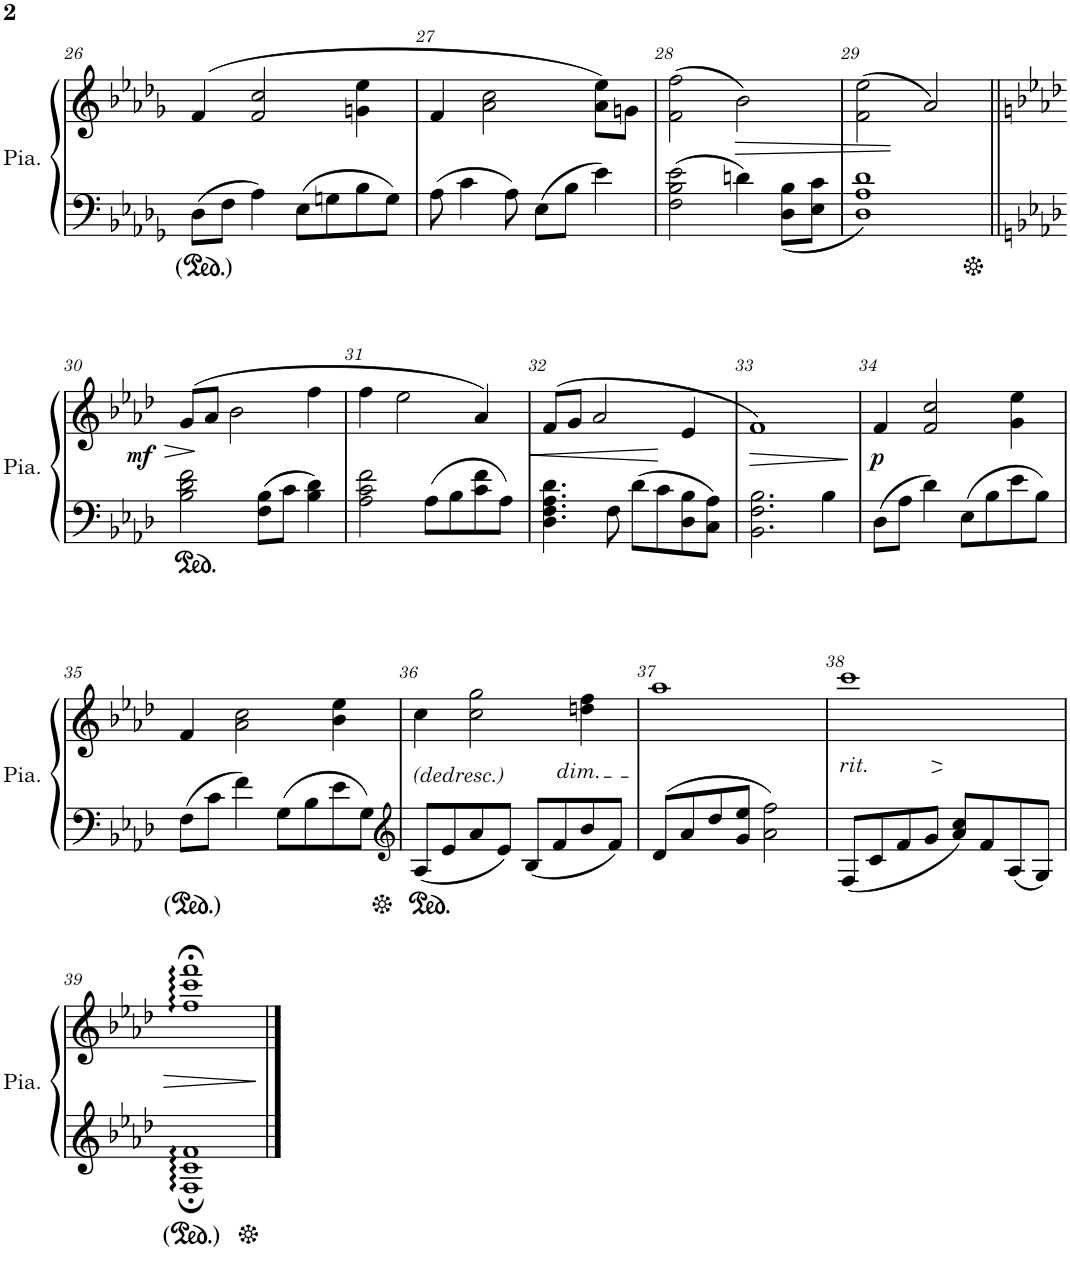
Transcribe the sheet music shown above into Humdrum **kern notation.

**kern	**kern	**dynam
*part1	*part1	*part1
*staff2	*staff1	*staff1/2
*I"Piano	*	*
*I'Pia.	*	*
!!LO:PB:g=z
*clefF4	*clefG2	*
*k[b-e-a-d-g-]	*k[b-e-a-d-g-]	*
*M4/4	*M4/4	*
*met(c)	*met(c)	*
=26	=26	=26
8D-\L	(4f/	.
8F\J	.	.
4A-\	2f/ 2cc/	.
8E-\L	.	.
8Gn\	.	.
8B-\	4gn\ 4ee-\	.
8G\J	.	.
=27	=27	=27
8A-\	4f/	.
4c\	.	.
.	2a-\ 2cc\	.
8A-\	.	.
8E-\L	.	.
8B-\J	.	.
4e-\	8a-\ 8ee-\L)	.
.	8gn\J	.
=28	=28	=28
2F\ 2B-\ 2e-\	(2f\ 2ff\	.
!	!	!LO:HP:b
4dn\	2b-\)	>
8D-\ 8B-\L	.	.
8E-\ 8c\J	.	.
=29	=29	=29
1D- 1A- 1d-	(2f\ 2ee-\	.
.	2a-/)	.
!!LO:LB:g=z
=30||	=30||	=30||
*k[b-e-a-d-]	*k[b-e-a-d-]	*
!	!	!LO:DY:b
2B-\ 2d-\ 2f\	(8g/L	mf
.	8a-/J	]
.	2b-\	.
8F\ 8B-\L	.	.
8c\J	.	.
4B-\ 4d-\	4ff\	.
=31	=31	=31
2A-\ 2c\ 2f\	4ff\	.
.	2ee-\	.
8A-\L	.	.
8B-\	.	.
8c\ 8f\	4a-/)	.
8A-\J	.	.
=32	=32	=32
!	!	!LO:HP:b
4.D-\ 4.F\ 4.A-\ 4.d-\	(>8f/L	<
.	8g/J	.
.	2a-/	.
8F\	.	.
8d-\L	.	.
8c\	.	.
8D-\ 8B-\	4e-/	[
8C\ 8A-\J	.	.
=33	=33	=33
!	!	!LO:HP:b
2.BB-\ 2.F\ 2.B-\	1f)	>
4B-\	.	.
.	.	]
=34	=34	=34
!	!	!LO:DY:b
8D-\L	4f/	p
8A-\J	.	.
4d-\	2f/ 2cc/	.
8E-\L	.	.
8B-\	.	.
8e-\	4g\ 4ee-\	.
8B-\J	.	.
!!LO:LB:g=z
=35	=35	=35
8F\L	4f/	.
8c\J	.	.
4f\	2a-\ 2cc\	.
8G\L	.	.
8B-\	.	.
8e-\	4b-\ 4ee-\	.
8G\J	.	.
=36	=36	=36
*clefG2	*	*
!	!LO:TX:b:i:t=(dedresc.)	!
8A-/L	4cc\	.
8e-/	.	.
8a-/	2cc\ 2gg\	.
8e-/J	.	.
8B-/L	.	.
8f/	.	.
!	!LO:TX:b:i:t=dim.	!
8b-/	4ddn\ 4ff\	.
8f/J	.	.
=37	=37	=37
8d-/L	1aa-	.
8a-/	.	.
8dd-/	.	.
8g/ 8ee-/J	.	.
2a-\ 2ff\	.	.
=38	=38	=38
!	!LO:TX:b:i:t=rit.	!
!	!	!LO:HP:b
8F/L	1ccc	>
8c/	.	.
8f/	.	.
8g/J	.	.
8a-/ 8cc/L	.	.
8f/	.	.
8A-/	.	.
8G/J	.	.
!!LO:LB:g=z
=39	=39	=39
1F:; 1c:; 1f:;	1ff:;< 1ccc:;< 1fff:;<	.
.	.	]
==	==	==
*-	*-	*-
